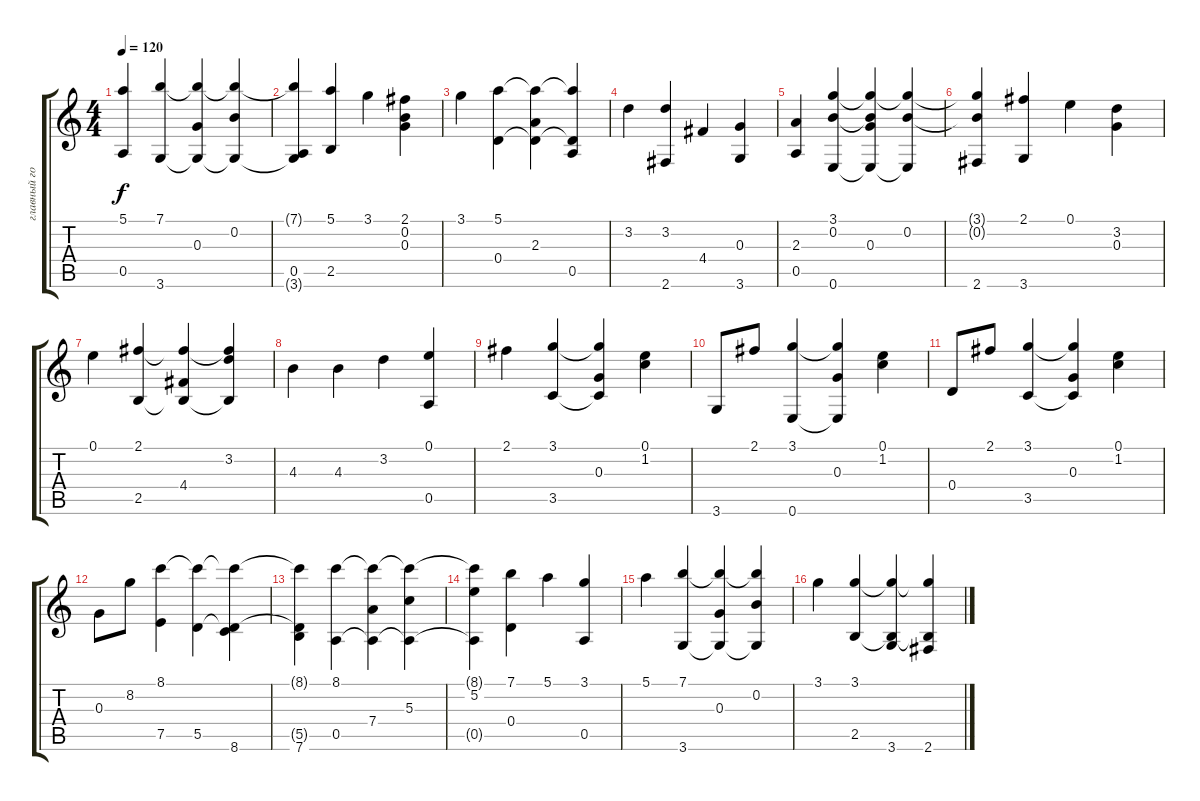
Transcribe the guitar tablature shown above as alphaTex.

\track ("главный голос" "главный го") {instrument acousticguitarsteel}
\staff {score tabs}
\tuning (E4 B3 G3 D3 A2 E2) {hide}
\ts (4 4)
\tempo 120
\clef g2
\ks c
(5.1 0.5).4{dy f} (7.1 3.6).4 (7.1{t} 0.3 3.6{t}).4 (7.1{t} 0.2 3.6{t}).4 |
(7.1{t} 0.5 3.6{t}).4 (5.1 2.5).4 3.1.4 (2.1 0.2 0.3).4 |
3.1.4 (5.1 0.4).4 (5.1{t} 2.3 0.4{t}).4 (5.1{t} 0.4{t} 0.5).4 |
3.2.4 (3.2 2.6).4 4.4.4 (0.3 3.6).4 |
(2.3 0.5).4 (3.1 0.2 0.6).4 (3.1{t} 0.2{t} 0.3 0.6{t}).4 (3.1{t} 0.2 0.6{t}).4 |
(3.1{t} 0.2{t} 2.6).4 (2.1 3.6).4 0.1.4 (3.2 0.3).4 |
0.1.4 (2.1 2.5).4 (2.1{t} 4.4 2.5{t}).4 (2.1{t} 3.2 2.5{t}).4 |
4.3.4 4.3.4 3.2.4 (0.1 0.5).4 |
2.1.4 (3.1 3.5).4 (3.1{t} 0.3 3.5{t}).4 (0.1 1.2).4 |
3.6.8 2.1.8 (3.1 0.6).4 (3.1{t} 0.3 0.6{t}).4 (0.1 1.2).4 |
0.4.8 2.1.8 (3.1 3.5).4 (3.1{t} 0.3 3.5{t}).4 (0.1 1.2).4 |
0.3.8 8.2.8 (8.1 7.5).4 (8.1{t} 5.5).4 (8.1{t} 5.5{t} 8.6).4 |
(8.1{t} 5.5{t} 7.6).4 (8.1 0.5).4 (8.1{t} 7.4 0.5{t}).4 (8.1{t} 5.3 0.5{t}).4 |
(8.1{t} 5.2 0.5{t}).4 (7.1 0.4).4 5.1.4 (3.1 0.5).4 |
5.1.4 (7.1 3.6).4 (7.1{t} 0.3 3.6{t}).4 (7.1{t} 0.2 3.6{t}).4 |
3.1.4 (3.1 2.5).4 (3.1{t} 2.5{t} 3.6).4 (3.1{t} 2.5{t} 2.6).4
